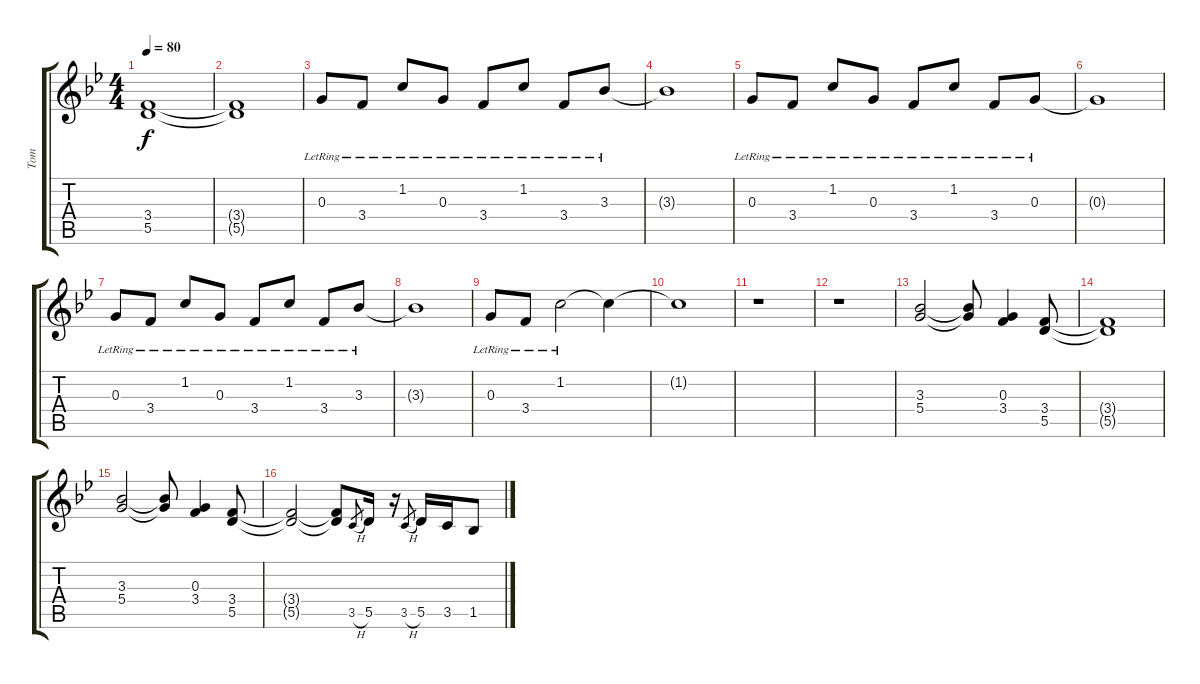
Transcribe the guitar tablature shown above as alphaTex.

\track ("Tom" "Tom") {instrument electricguitarjazz}
\staff {score tabs}
\tuning (E4 B3 G3 D3 A2 D2) {hide}
\ts (4 4)
\tempo 80
\clef g2
\ks bb
(3.4{t} 5.5{t}).1{dy f} |
(3.4{t} 5.5{t}).1 |
0.3{lr}.8 3.4{lr}.8 1.2{lr}.8 0.3{lr}.8 3.4{lr}.8 1.2{lr}.8 3.4{lr}.8 3.3{lr}.8 |
3.3{t}.1 |
0.3{lr}.8 3.4{lr}.8 1.2{lr}.8 0.3{lr}.8 3.4{lr}.8 1.2{lr}.8 3.4{lr}.8 0.3{lr}.8 |
0.3{t}.1 |
0.3{lr}.8 3.4{lr}.8 1.2{lr}.8 0.3{lr}.8 3.4{lr}.8 1.2{lr}.8 3.4{lr}.8 3.3{lr}.8 |
3.3{t}.1 |
0.3{lr}.8 3.4{lr}.8 1.2{lr}.2 1.2{t}.4 |
1.2{t}.1 |
r.1 |
r.1 |
(3.3 5.4).2 (3.3{t} 5.4{t}).8 (0.3 3.4).4 (3.4 5.5).8 |
(3.4{t} 5.5{t}).1 |
(3.3 5.4).2 (3.3{t} 5.4{t}).8 (0.3 3.4).4 (3.4 5.5).8 |
(3.4{t} 5.5{t}).2 (3.4{t} 5.5{t}).8 3.5{h}.8{gr} 5.5.16 r.16 3.5{h}.8{gr} 5.5.16 3.5.16 1.5.8
